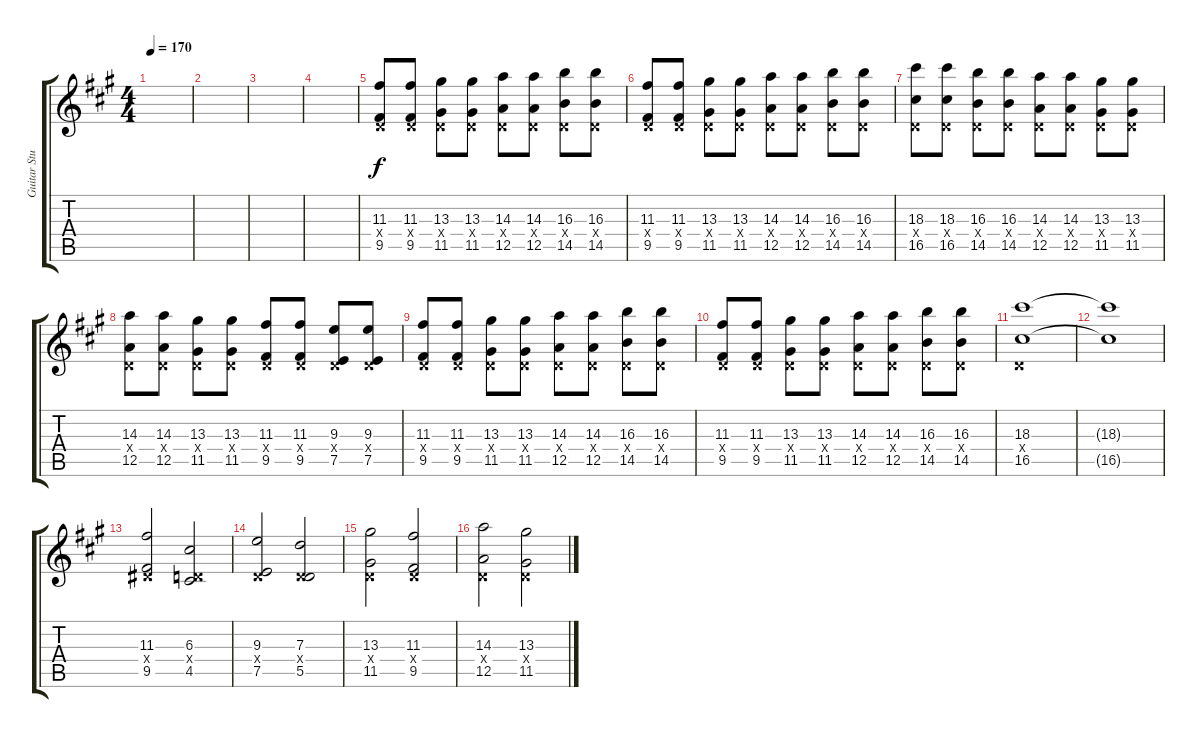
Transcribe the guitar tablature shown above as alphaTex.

\track ("Guitar Studio 1" "Guitar Stu") {instrument distortionguitar}
\staff {score tabs}
\tuning (E4 B3 G3 D3 A2 D2) {hide}
\ts (4 4)
\tempo 170
\clef g2
\ks a
|
|
|
|
(11.3 0.4{x} 9.5).8{volume 12} (11.3 0.4{x} 9.5).8 (13.3 0.4{x} 11.5).8 (13.3 0.4{x} 11.5).8 (14.3 0.4{x} 12.5).8 (14.3 0.4{x} 12.5).8 (16.3 0.4{x} 14.5).8 (16.3 0.4{x} 14.5).8 |
(11.3 0.4{x} 9.5).8 (11.3 0.4{x} 9.5).8 (13.3 0.4{x} 11.5).8 (13.3 0.4{x} 11.5).8 (14.3 0.4{x} 12.5).8 (14.3 0.4{x} 12.5).8 (16.3 0.4{x} 14.5).8 (16.3 0.4{x} 14.5).8 |
(18.3 0.4{x} 16.5).8 (18.3 0.4{x} 16.5).8 (16.3 0.4{x} 14.5).8 (16.3 0.4{x} 14.5).8 (14.3 0.4{x} 12.5).8 (14.3 0.4{x} 12.5).8 (13.3 0.4{x} 11.5).8 (13.3 0.4{x} 11.5).8 |
(14.3 0.4{x} 12.5).8 (14.3 0.4{x} 12.5).8 (13.3 0.4{x} 11.5).8 (13.3 0.4{x} 11.5).8 (11.3 0.4{x} 9.5).8 (11.3 0.4{x} 9.5).8 (9.3 0.4{x} 7.5).8 (9.3 0.4{x} 7.5).8 |
(11.3 0.4{x} 9.5).8 (11.3 0.4{x} 9.5).8 (13.3 0.4{x} 11.5).8 (13.3 0.4{x} 11.5).8 (14.3 0.4{x} 12.5).8 (14.3 0.4{x} 12.5).8 (16.3 0.4{x} 14.5).8 (16.3 0.4{x} 14.5).8 |
(11.3 0.4{x} 9.5).8 (11.3 0.4{x} 9.5).8 (13.3 0.4{x} 11.5).8 (13.3 0.4{x} 11.5).8 (14.3 0.4{x} 12.5).8 (14.3 0.4{x} 12.5).8 (16.3 0.4{x} 14.5).8 (16.3 0.4{x} 14.5).8 |
(18.3 0.4{x} 16.5).1 |
(18.3{t} 16.5{t}).1 |
(11.3 1.4{x} 9.5).2{volume 14} (6.3 0.4{x} 4.5).2 |
(9.3 0.4{x} 7.5).2 (7.3 0.4{x} 5.5).2 |
(13.3 0.4{x} 11.5).2 (11.3 0.4{x} 9.5).2 |
(14.3 0.4{x} 12.5).2 (13.3 0.4{x} 11.5).2
